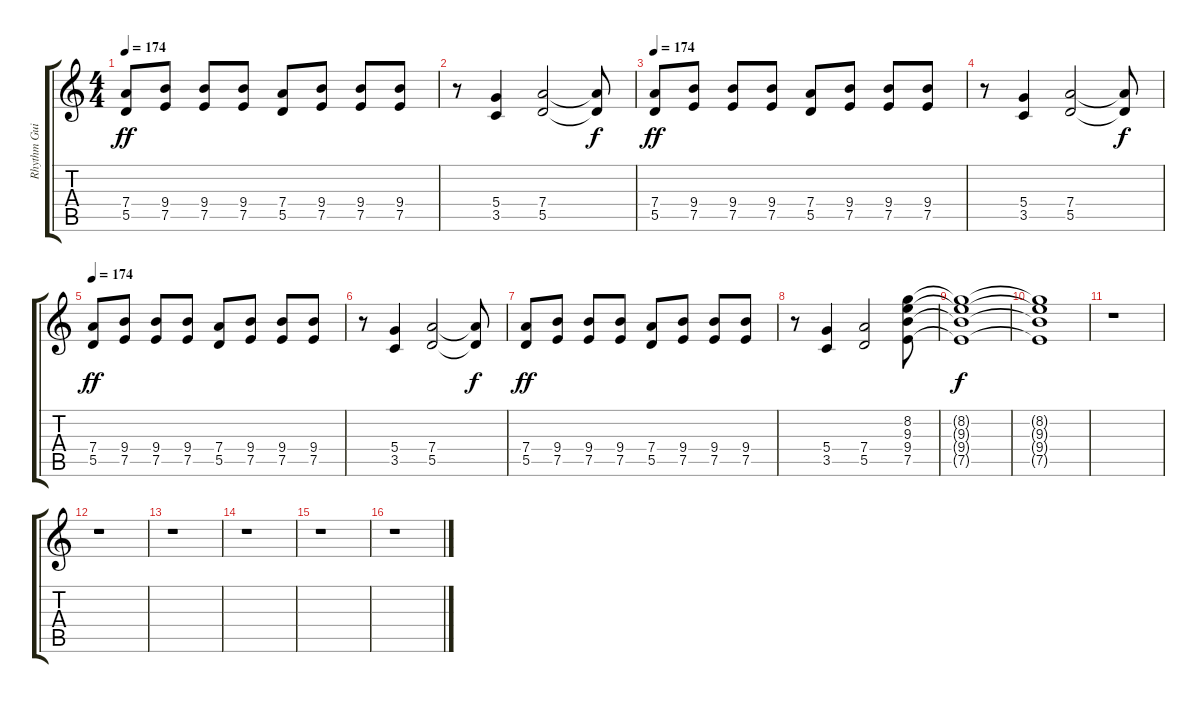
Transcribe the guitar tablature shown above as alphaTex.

\track ("Rhythm Guitar " "Rhythm Gui") {instrument overdrivenguitar}
\staff {score tabs}
\tuning (E4 B3 G3 D3 A2 E2) {hide}
\ts (4 4)
\tempo 174
\clef g2
\ks c
(7.4 5.5).8{dy ff instrument overdrivenguitar} (9.4 7.5).8 (9.4 7.5).8 (9.4 7.5).8 (7.4 5.5).8 (9.4 7.5).8 (9.4 7.5).8 (9.4 7.5).8 |
r.8 (5.4 3.5).4 (7.4 5.5).2 (7.4{t} 5.5{t}).8{dy f} |
\tempo 174
(7.4 5.5).8{dy ff} (9.4 7.5).8 (9.4 7.5).8 (9.4 7.5).8 (7.4 5.5).8 (9.4 7.5).8 (9.4 7.5).8 (9.4 7.5).8 |
r.8 (5.4 3.5).4 (7.4 5.5).2 (7.4{t} 5.5{t}).8{dy f} |
\tempo 174
(7.4 5.5).8{dy ff} (9.4 7.5).8 (9.4 7.5).8 (9.4 7.5).8 (7.4 5.5).8 (9.4 7.5).8 (9.4 7.5).8 (9.4 7.5).8 |
r.8 (5.4 3.5).4 (7.4 5.5).2 (7.4{t} 5.5{t}).8{dy f} |
(7.4 5.5).8{dy ff} (9.4 7.5).8 (9.4 7.5).8 (9.4 7.5).8 (7.4 5.5).8 (9.4 7.5).8 (9.4 7.5).8 (9.4 7.5).8 |
r.8 (5.4 3.5).4 (7.4 5.5).2 (8.2 9.3 9.4 7.5).8 |
(8.2{t} 9.3{t} 9.4{t} 7.5{t}).1{dy f} |
(8.2{t} 9.3{t} 9.4{t} 7.5{t}).1 |
r.1 |
r.1 |
r.1 |
r.1 |
r.1 |
r.1
